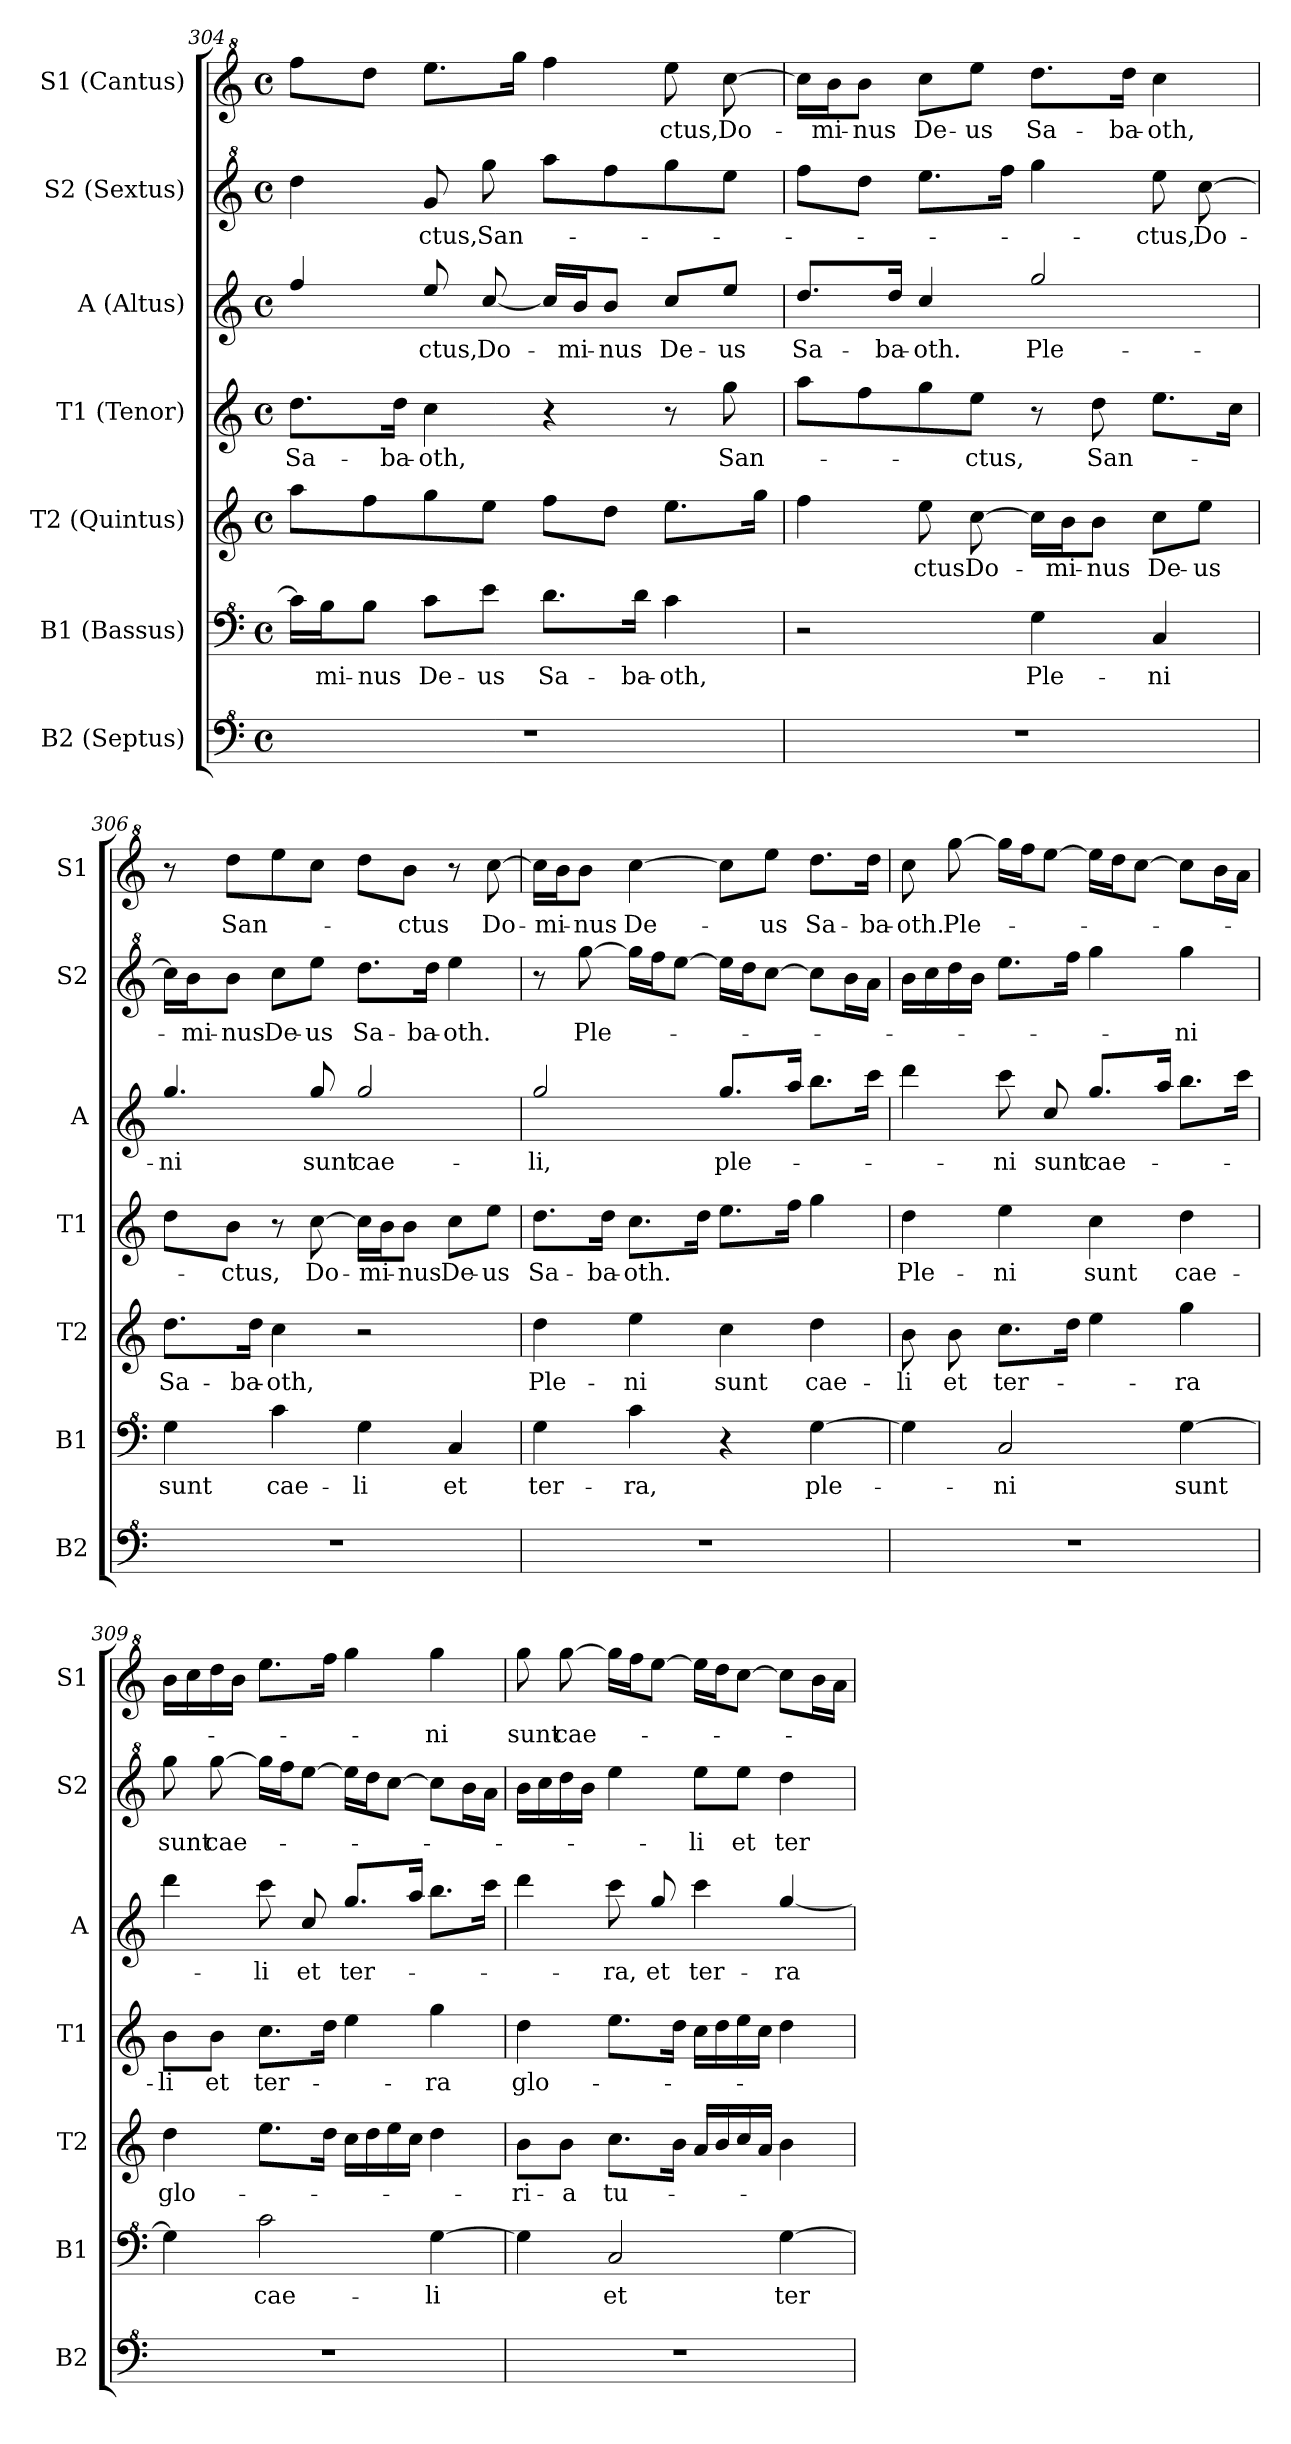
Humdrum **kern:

**kern	**kern	**text	**kern	**text	**kern	**text	**kern	**text	**kern	**text	**kern	**text
*part7	*part6	*part6	*part5	*part5	*part4	*part4	*part3	*part3	*part2	*part2	*part1	*part1
*staff7	*staff6	*staff6	*staff5	*staff5	*staff4	*staff4	*staff3	*staff3	*staff2	*staff2	*staff1	*staff1
*I"B2 (Septus)	*I"B1 (Bassus)	*	*I"T2 (Quintus)	*	*I"T1 (Tenor)	*	*I"A (Altus)	*	*I"S2 (Sextus)	*	*I"S1 (Cantus)	*
*I'B2	*I'B1	*	*I'T2	*	*I'T1	*	*I'A	*	*I'S2	*	*I'S1	*
*clefF^4	*clefF^4	*	*clefG2	*	*clefG2	*	*clefG2	*	*clefG^2	*	*clefG^2	*
*k[]	*k[]	*	*k[]	*	*k[]	*	*k[]	*	*k[]	*	*k[]	*
*M4/4	*M4/4	*	*M4/4	*	*M4/4	*	*M4/4	*	*M4/4	*	*M4/4	*
*met(c)	*met(c)	*	*met(c)	*	*met(c)	*	*met(c)	*	*met(c)	*	*met(c)	*
=304	=304	=304	=304	=304	=304	=304	=304	=304	=304	=304	=304	=304
!	!	!	!	!	!	!LO:LY:b	!	!	!	!	!	!
1r	16cc\LL]	.	8aa\L	.	8.dd\L	Sa-	4ff/	.	4ddd\	.	8fff\L	.
!	!	!LO:LY:b	!	!	!	!	!	!	!	!	!	!
.	16b\J	-mi-	.	.	.	.	.	.	.	.	.	.
!	!	!LO:LY:b	!	!	!	!	!	!	!	!	!	!
.	8b\J	-nus	8ff\	.	.	.	.	.	.	.	8ddd\J	.
!	!	!	!	!	!	!LO:LY:b	!	!	!	!	!	!
.	.	.	.	.	16dd\Jk	-ba-	.	.	.	.	.	.
!	!	!LO:LY:b	!	!	!	!LO:LY:b	!	!LO:LY:b	!	!LO:LY:b	!	!
.	8cc\L	De-	8gg\	.	4cc\	-oth,	8ee/	-ctus,	8gg/	-ctus,	8.eee\L	.
!	!	!LO:LY:b	!	!	!	!	!	!LO:LY:b	!	!LO:LY:b	!	!
.	8ee\J	-us	8ee\J	.	.	.	[8cc/	Do-	8ggg\	San-	.	.
.	.	.	.	.	.	.	.	.	.	.	16ggg\Jk	.
!	!	!LO:LY:b	!	!	!	!	!	!	!	!	!	!
.	8.dd\L	Sa-	8ff\L	.	4r	.	16cc/LL]	.	8aaa\L	.	4fff\	.
!	!	!	!	!	!	!	!	!LO:LY:b	!	!	!	!
.	.	.	.	.	.	.	16b/J	-mi-	.	.	.	.
!	!	!	!	!	!	!	!	!LO:LY:b	!	!	!	!
.	.	.	8dd\J	.	.	.	8b/J	-nus	8fff\	.	.	.
!	!	!LO:LY:b	!	!	!	!	!	!	!	!	!	!
.	16dd\Jk	-ba-	.	.	.	.	.	.	.	.	.	.
!	!	!LO:LY:b	!	!	!	!	!	!LO:LY:b	!	!	!	!LO:LY:b
.	4cc\	-oth,	8.ee\L	.	8r	.	8cc/L	De-	8ggg\	.	8eee\	-ctus,
!	!	!	!	!	!	!LO:LY:b	!	!LO:LY:b	!	!	!	!LO:LY:b
.	.	.	.	.	8gg\	San-	8ee/J	-us	8eee\J	.	[8ccc\	Do-
.	.	.	16gg\Jk	.	.	.	.	.	.	.	.	.
!!LO:PB:g=z
=305	=305	=305	=305	=305	=305	=305	=305	=305	=305	=305	=305	=305
!	!	!	!	!	!	!	!	!LO:LY:b	!	!	!	!
1r	2r	.	4ff\	.	8aa\L	.	8.dd/L	Sa-	8fff\L	.	16ccc\LL]	.
!	!	!	!	!	!	!	!	!	!	!	!	!LO:LY:b
.	.	.	.	.	.	.	.	.	.	.	16bb\J	-mi-
!	!	!	!	!	!	!	!	!	!	!	!	!LO:LY:b
.	.	.	.	.	8ff\	.	.	.	8ddd\J	.	8bb\J	-nus
!	!	!	!	!	!	!	!	!LO:LY:b	!	!	!	!
.	.	.	.	.	.	.	16dd/Jk	-ba-	.	.	.	.
!	!	!	!	!LO:LY:b	!	!	!	!LO:LY:b	!	!	!	!LO:LY:b
.	.	.	8ee\	-ctus	8gg\	.	4cc/	-oth.	8.eee\L	.	8ccc\L	De-
!	!	!	!	!LO:LY:b	!	!LO:LY:b	!	!	!	!	!	!LO:LY:b
.	.	.	[8cc\	Do-	8ee\J	-ctus,	.	.	.	.	8eee\J	-us
.	.	.	.	.	.	.	.	.	16fff\Jk	.	.	.
!	!	!LO:LY:b	!	!	!	!	!	!LO:LY:b	!	!	!	!LO:LY:b
.	4g\	Ple-	16cc\LL]	.	8r	.	2gg/	Ple-	4ggg\	.	8.ddd\L	Sa-
!	!	!	!	!LO:LY:b	!	!	!	!	!	!	!	!
.	.	.	16b\J	-mi-	.	.	.	.	.	.	.	.
!	!	!	!	!LO:LY:b	!	!LO:LY:b	!	!	!	!	!	!
.	.	.	8b\J	-nus	8dd\	San-	.	.	.	.	.	.
!	!	!	!	!	!	!	!	!	!	!	!	!LO:LY:b
.	.	.	.	.	.	.	.	.	.	.	16ddd\Jk	-ba-
!	!	!LO:LY:b	!	!LO:LY:b	!	!	!	!	!	!LO:LY:b	!	!LO:LY:b
.	4c/	-ni	8cc\L	De-	8.ee\L	.	.	.	8eee\	-ctus,	4ccc\	-oth,
!	!	!	!	!LO:LY:b	!	!	!	!	!	!LO:LY:b	!	!
.	.	.	8ee\J	-us	.	.	.	.	[8ccc\	Do-	.	.
.	.	.	.	.	16cc\Jk	.	.	.	.	.	.	.
=306	=306	=306	=306	=306	=306	=306	=306	=306	=306	=306	=306	=306
!	!	!LO:LY:b	!	!LO:LY:b	!	!	!	!LO:LY:b	!	!	!	!
1r	4g\	sunt	8.dd\L	Sa-	8dd\L	.	4.gg/	-ni	16ccc\LL]	.	8r	.
!	!	!	!	!	!	!	!	!	!	!LO:LY:b	!	!
.	.	.	.	.	.	.	.	.	16bb\J	-mi-	.	.
!	!	!	!	!	!	!LO:LY:b	!	!	!	!LO:LY:b	!	!LO:LY:b
.	.	.	.	.	8b\J	-ctus,	.	.	8bb\J	-nus	8ddd\L	San-
!	!	!	!	!LO:LY:b	!	!	!	!	!	!	!	!
.	.	.	16dd\Jk	-ba-	.	.	.	.	.	.	.	.
!	!	!LO:LY:b	!	!LO:LY:b	!	!	!	!	!	!LO:LY:b	!	!
.	4cc\	cae-	4cc\	-oth,	8r	.	.	.	8ccc\L	De-	8eee\	.
!	!	!	!	!	!	!LO:LY:b	!	!LO:LY:b	!	!LO:LY:b	!	!
.	.	.	.	.	[8cc\	Do-	8gg/	sunt	8eee\J	-us	8ccc\J	.
!	!	!LO:LY:b	!	!	!	!	!	!LO:LY:b	!	!LO:LY:b	!	!
.	4g\	-li	2r	.	16cc\LL]	.	2gg/	cae-	8.ddd\L	Sa-	8ddd\L	.
!	!	!	!	!	!	!LO:LY:b	!	!	!	!	!	!
.	.	.	.	.	16b\J	-mi-	.	.	.	.	.	.
!	!	!	!	!	!	!LO:LY:b	!	!	!	!	!	!LO:LY:b
.	.	.	.	.	8b\J	-nus	.	.	.	.	8bb\J	-ctus
!	!	!	!	!	!	!	!	!	!	!LO:LY:b	!	!
.	.	.	.	.	.	.	.	.	16ddd\Jk	-ba-	.	.
!	!	!LO:LY:b	!	!	!	!LO:LY:b	!	!	!	!LO:LY:b	!	!
.	4c/	et	.	.	8cc\L	De-	.	.	4eee\	-oth.	8r	.
!	!	!	!	!	!	!LO:LY:b	!	!	!	!	!	!LO:LY:b
.	.	.	.	.	8ee\J	-us	.	.	.	.	[8ccc\	Do-
=307	=307	=307	=307	=307	=307	=307	=307	=307	=307	=307	=307	=307
!	!	!LO:LY:b	!	!LO:LY:b	!	!LO:LY:b	!	!LO:LY:b	!	!	!	!
1r	4g\	ter-	4dd\	Ple-	8.dd\L	Sa-	2gg/	-li,	8r	.	16ccc\LL]	.
!	!	!	!	!	!	!	!	!	!	!	!	!LO:LY:b
.	.	.	.	.	.	.	.	.	.	.	16bb\J	-mi-
!	!	!	!	!	!	!	!	!	!	!LO:LY:b	!	!LO:LY:b
.	.	.	.	.	.	.	.	.	[8ggg\	Ple-	8bb\J	-nus
!	!	!	!	!	!	!LO:LY:b	!	!	!	!	!	!
.	.	.	.	.	16dd\Jk	-ba-	.	.	.	.	.	.
!	!	!LO:LY:b	!	!LO:LY:b	!	!LO:LY:b	!	!	!	!	!	!LO:LY:b
.	4cc\	-ra,	4ee\	-ni	8.cc\L	-oth.	.	.	16ggg\LL]	.	[4ccc\	De-
.	.	.	.	.	.	.	.	.	16fff\J	.	.	.
.	.	.	.	.	.	.	.	.	[8eee\J	.	.	.
.	.	.	.	.	16dd\Jk	.	.	.	.	.	.	.
!	!	!	!	!LO:LY:b	!	!	!	!LO:LY:b	!	!	!	!
.	4r	.	4cc\	sunt	8.ee\L	.	8.gg/L	ple-	16eee\LL]	.	8ccc\L]	.
.	.	.	.	.	.	.	.	.	16ddd\J	.	.	.
!	!	!	!	!	!	!	!	!	!	!	!	!LO:LY:b
.	.	.	.	.	.	.	.	.	[8ccc\J	.	8eee\J	-us
.	.	.	.	.	16ff\Jk	.	16aa/Jk	.	.	.	.	.
!	!	!LO:LY:b	!	!LO:LY:b	!	!	!	!	!	!	!	!LO:LY:b
.	[4g\	ple-	4dd\	cae-	4gg\	.	8.bb\L	.	8ccc\L]	.	8.ddd\L	Sa-
.	.	.	.	.	.	.	.	.	16bb\L	.	.	.
!	!	!	!	!	!	!	!	!	!	!	!	!LO:LY:b
.	.	.	.	.	.	.	16ccc\Jk	.	16aa\JJ	.	16ddd\Jk	-ba-
=308	=308	=308	=308	=308	=308	=308	=308	=308	=308	=308	=308	=308
!	!	!	!	!LO:LY:b	!	!LO:LY:b	!	!	!	!	!	!LO:LY:b
1r	4g\]	.	8b\	-li	4dd\	Ple-	4ddd\	.	16bb\LL	.	8ccc\	-oth.
.	.	.	.	.	.	.	.	.	16ccc\	.	.	.
!	!	!	!	!LO:LY:b	!	!	!	!	!	!	!	!LO:LY:b
.	.	.	8b\	et	.	.	.	.	16ddd\	.	[8ggg\	Ple-
.	.	.	.	.	.	.	.	.	16bb\JJ	.	.	.
!	!	!LO:LY:b	!	!LO:LY:b	!	!LO:LY:b	!	!LO:LY:b	!	!	!	!
.	2c/	-ni	8.cc\L	ter-	4ee\	-ni	8ccc\	-ni	8.eee\L	.	16ggg\LL]	.
.	.	.	.	.	.	.	.	.	.	.	16fff\J	.
!	!	!	!	!	!	!	!	!LO:LY:b	!	!	!	!
.	.	.	.	.	.	.	8cc/	sunt	.	.	[8eee\J	.
.	.	.	16dd\Jk	.	.	.	.	.	16fff\Jk	.	.	.
!	!	!	!	!	!	!LO:LY:b	!	!LO:LY:b	!	!	!	!
.	.	.	4ee\	.	4cc\	sunt	8.gg/L	cae-	4ggg\	.	16eee\LL]	.
.	.	.	.	.	.	.	.	.	.	.	16ddd\J	.
.	.	.	.	.	.	.	.	.	.	.	[8ccc\J	.
.	.	.	.	.	.	.	16aa/Jk	.	.	.	.	.
!	!	!LO:LY:b	!	!LO:LY:b	!	!LO:LY:b	!	!	!	!LO:LY:b	!	!
.	[4g\	sunt	4gg\	-ra	4dd\	cae-	8.bb\L	.	4ggg\	-ni	8ccc\L]	.
.	.	.	.	.	.	.	.	.	.	.	16bb\L	.
.	.	.	.	.	.	.	16ccc\Jk	.	.	.	16aa\JJ	.
!!LO:LB:g=z
=309	=309	=309	=309	=309	=309	=309	=309	=309	=309	=309	=309	=309
!	!	!	!	!LO:LY:b	!	!LO:LY:b	!	!	!	!LO:LY:b	!	!
1r	4g\]	.	4dd\	glo-	8b\L	-li	4ddd\	.	8ggg\	sunt	16bb\LL	.
.	.	.	.	.	.	.	.	.	.	.	16ccc\	.
!	!	!	!	!	!	!LO:LY:b	!	!	!	!LO:LY:b	!	!
.	.	.	.	.	8b\J	et	.	.	[8ggg\	cae-	16ddd\	.
.	.	.	.	.	.	.	.	.	.	.	16bb\JJ	.
!	!	!LO:LY:b	!	!	!	!LO:LY:b	!	!LO:LY:b	!	!	!	!
.	2cc\	cae-	8.ee\L	.	8.cc\L	ter-	8ccc\	-li	16ggg\LL]	.	8.eee\L	.
.	.	.	.	.	.	.	.	.	16fff\J	.	.	.
!	!	!	!	!	!	!	!	!LO:LY:b	!	!	!	!
.	.	.	.	.	.	.	8cc/	et	[8eee\J	.	.	.
.	.	.	16dd\Jk	.	16dd\Jk	.	.	.	.	.	16fff\Jk	.
!	!	!	!	!	!	!	!	!LO:LY:b	!	!	!	!
.	.	.	16cc\LL	.	4ee\	.	8.gg/L	ter-	16eee\LL]	.	4ggg\	.
.	.	.	16dd\	.	.	.	.	.	16ddd\J	.	.	.
.	.	.	16ee\	.	.	.	.	.	[8ccc\J	.	.	.
.	.	.	16cc\JJ	.	.	.	16aa/Jk	.	.	.	.	.
!	!	!LO:LY:b	!	!	!	!LO:LY:b	!	!	!	!	!	!LO:LY:b
.	[4g\	-li	4dd\	.	4gg\	-ra	8.bb\L	.	8ccc\L]	.	4ggg\	-ni
.	.	.	.	.	.	.	.	.	16bb\L	.	.	.
.	.	.	.	.	.	.	16ccc\Jk	.	16aa\JJ	.	.	.
=310	=310	=310	=310	=310	=310	=310	=310	=310	=310	=310	=310	=310
!	!	!	!	!LO:LY:b	!	!LO:LY:b	!	!	!	!	!	!LO:LY:b
1r	4g\]	.	8b\L	-ri-	4dd\	glo-	4ddd\	.	16bb\LL	.	8ggg\	sunt
.	.	.	.	.	.	.	.	.	16ccc\	.	.	.
!	!	!	!	!LO:LY:b	!	!	!	!	!	!	!	!LO:LY:b
.	.	.	8b\J	-a	.	.	.	.	16ddd\	.	[8ggg\	cae-
.	.	.	.	.	.	.	.	.	16bb\JJ	.	.	.
!	!	!LO:LY:b	!	!LO:LY:b	!	!	!	!LO:LY:b	!	!	!	!
.	2c/	et	8.cc\L	tu-	8.ee\L	.	8ccc\	-ra,	4eee\	.	16ggg\LL]	.
.	.	.	.	.	.	.	.	.	.	.	16fff\J	.
!	!	!	!	!	!	!	!	!LO:LY:b	!	!	!	!
.	.	.	.	.	.	.	8gg/	et	.	.	[8eee\J	.
.	.	.	16b\Jk	.	16dd\Jk	.	.	.	.	.	.	.
!	!	!	!	!	!	!	!	!LO:LY:b	!	!LO:LY:b	!	!
.	.	.	16a/LL	.	16cc\LL	.	4ccc\	ter-	8eee\L	-li	16eee\LL]	.
.	.	.	16b/	.	16dd\	.	.	.	.	.	16ddd\J	.
!	!	!	!	!	!	!	!	!	!	!LO:LY:b	!	!
.	.	.	16cc/	.	16ee\	.	.	.	8eee\J	et	[8ccc\J	.
.	.	.	16a/JJ	.	16cc\JJ	.	.	.	.	.	.	.
!	!	!LO:LY:b	!	!	!	!	!	!LO:LY:b	!	!LO:LY:b	!	!
.	[4g\	ter-	4b\	.	4dd\	.	[4gg/	-ra	4ddd\	ter-	8ccc\L]	.
.	.	.	.	.	.	.	.	.	.	.	16bb\L	.
.	.	.	.	.	.	.	.	.	.	.	16aa\JJ	.
=	=	=	=	=	=	=	=	=	=	=	=	=
*-	*-	*-	*-	*-	*-	*-	*-	*-	*-	*-	*-	*-
